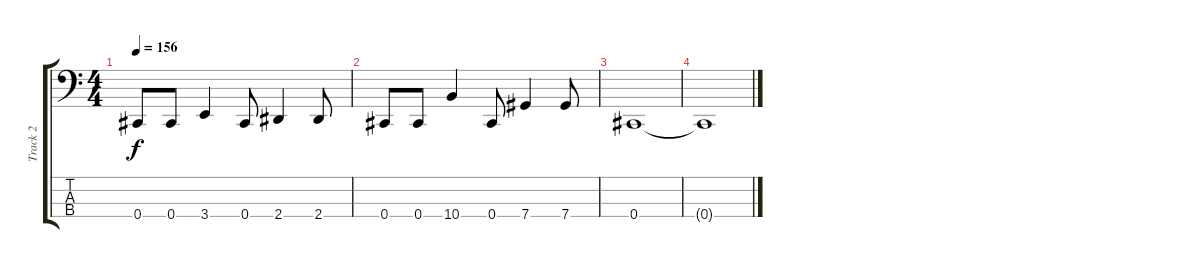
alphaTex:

\track ("Track 2" "Track 2") {instrument electricbassfinger}
\staff {score tabs}
\tuning (Gb2 Db2 Ab1 Db1) {hide}
\ts (4 4)
\tempo 156
\clef f4
\ks c
0.4.8{dy f} 0.4.8 3.4.4 0.4.8 2.4.4 2.4.8 |
0.4.8 0.4.8 10.4.4 0.4.8 7.4.4 7.4.8 |
0.4.1 |
0.4{t}.1
